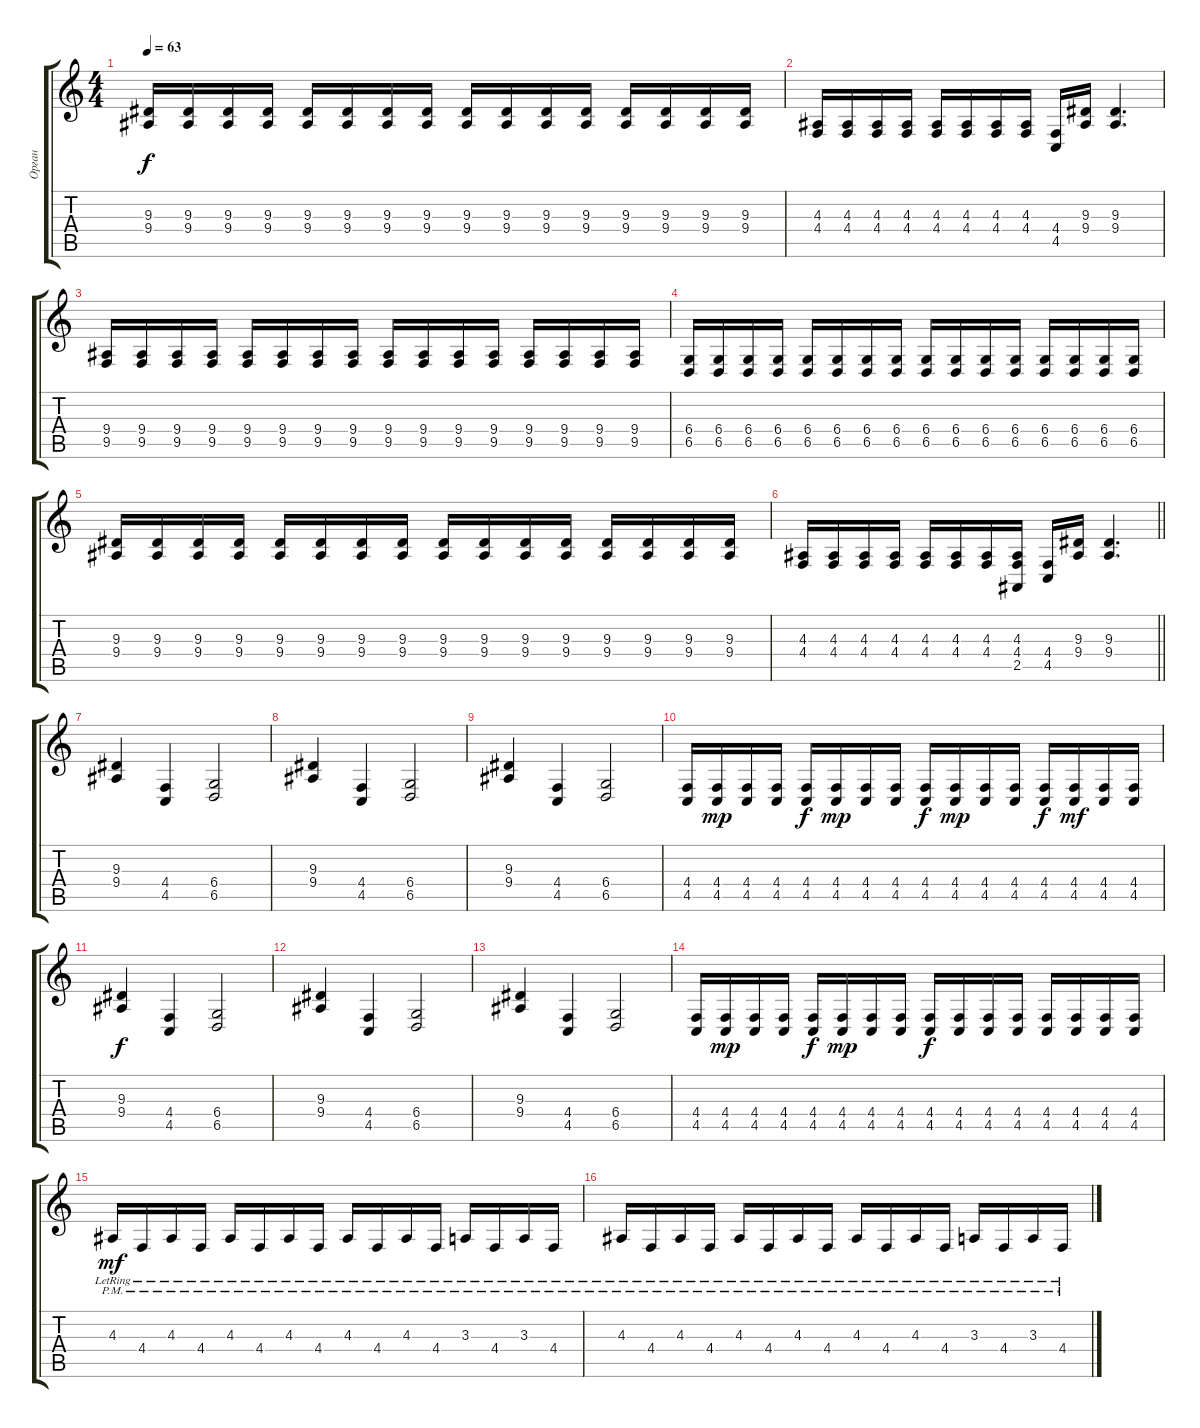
\track ("Орган" "Орган") {instrument rockorgan}
\staff {score tabs}
\tuning (Eb4 Bb3 Gb3 Db3 Ab2 Eb2) {hide}
\ts (4 4)
\tempo 63
\clef g2
\ks c
(9.3 9.4).16{dy f} (9.3 9.4).16 (9.3 9.4).16 (9.3 9.4).16 (9.3 9.4).16 (9.3 9.4).16 (9.3 9.4).16 (9.3 9.4).16 (9.3 9.4).16 (9.3 9.4).16 (9.3 9.4).16 (9.3 9.4).16 (9.3 9.4).16 (9.3 9.4).16 (9.3 9.4).16 (9.3 9.4).16 |
(4.3 4.4).16 (4.3 4.4).16 (4.3 4.4).16 (4.3 4.4).16 (4.3 4.4).16 (4.3 4.4).16 (4.3 4.4).16 (4.3 4.4).16 (4.4 4.5).16 (9.3 9.4).16 (9.3 9.4).4{d} |
(9.4 9.5).16 (9.4 9.5).16 (9.4 9.5).16 (9.4 9.5).16 (9.4 9.5).16 (9.4 9.5).16 (9.4 9.5).16 (9.4 9.5).16 (9.4 9.5).16 (9.4 9.5).16 (9.4 9.5).16 (9.4 9.5).16 (9.4 9.5).16 (9.4 9.5).16 (9.4 9.5).16 (9.4 9.5).16 |
(6.4 6.5).16 (6.4 6.5).16 (6.4 6.5).16 (6.4 6.5).16 (6.4 6.5).16 (6.4 6.5).16 (6.4 6.5).16 (6.4 6.5).16 (6.4 6.5).16 (6.4 6.5).16 (6.4 6.5).16 (6.4 6.5).16 (6.4 6.5).16 (6.4 6.5).16 (6.4 6.5).16 (6.4 6.5).16 |
(9.3 9.4).16 (9.3 9.4).16 (9.3 9.4).16 (9.3 9.4).16 (9.3 9.4).16 (9.3 9.4).16 (9.3 9.4).16 (9.3 9.4).16 (9.3 9.4).16 (9.3 9.4).16 (9.3 9.4).16 (9.3 9.4).16 (9.3 9.4).16 (9.3 9.4).16 (9.3 9.4).16 (9.3 9.4).16 |
\barLineRight lightlight
(4.3 4.4).16 (4.3 4.4).16 (4.3 4.4).16 (4.3 4.4).16 (4.3 4.4).16 (4.3 4.4).16 (4.3 4.4).16 (4.3 4.4 2.5).16 (4.4 4.5).16 (9.3 9.4).16 (9.3 9.4).4{d} |
(9.3 9.4).4 (4.4 4.5).4 (6.4 6.5).2 |
(9.3 9.4).4 (4.4 4.5).4 (6.4 6.5).2 |
(9.3 9.4).4 (4.4 4.5).4 (6.4 6.5).2 |
(4.4 4.5).16 (4.4 4.5).16{dy mp} (4.4 4.5).16 (4.4 4.5).16 (4.4 4.5).16{dy f} (4.4 4.5).16{dy mp} (4.4 4.5).16 (4.4 4.5).16 (4.4 4.5).16{dy f} (4.4 4.5).16{dy mp} (4.4 4.5).16 (4.4 4.5).16 (4.4 4.5).16{dy f} (4.4 4.5).16{dy mf} (4.4 4.5).16 (4.4 4.5).16 |
(9.3 9.4).4{dy f} (4.4 4.5).4 (6.4 6.5).2 |
(9.3 9.4).4 (4.4 4.5).4 (6.4 6.5).2 |
(9.3 9.4).4 (4.4 4.5).4 (6.4 6.5).2 |
(4.4 4.5).16 (4.4 4.5).16{dy mp} (4.4 4.5).16 (4.4 4.5).16 (4.4 4.5).16{dy f} (4.4 4.5).16{dy mp} (4.4 4.5).16 (4.4 4.5).16 (4.4 4.5).16{dy f} (4.4 4.5).16 (4.4 4.5).16 (4.4 4.5).16 (4.4 4.5).16 (4.4 4.5).16 (4.4 4.5).16 (4.4 4.5).16 |
4.3{pm lr}.16{dy mf} 4.4{pm lr}.16 4.3{pm lr}.16 4.4{pm lr}.16 4.3{pm lr}.16 4.4{pm lr}.16 4.3{pm lr}.16 4.4{pm lr}.16 4.3{pm lr}.16 4.4{pm lr}.16 4.3{pm lr}.16 4.4{pm lr}.16 3.3{pm lr}.16 4.4{pm lr}.16 3.3{pm lr}.16 4.4{pm lr}.16 |
4.3{pm lr}.16 4.4{pm lr}.16 4.3{pm lr}.16 4.4{pm lr}.16 4.3{pm lr}.16 4.4{pm lr}.16 4.3{pm lr}.16 4.4{pm lr}.16 4.3{pm lr}.16 4.4{pm lr}.16 4.3{pm lr}.16 4.4{pm lr}.16 3.3{pm lr}.16 4.4{pm lr}.16 3.3{pm lr}.16 4.4{pm lr}.16
